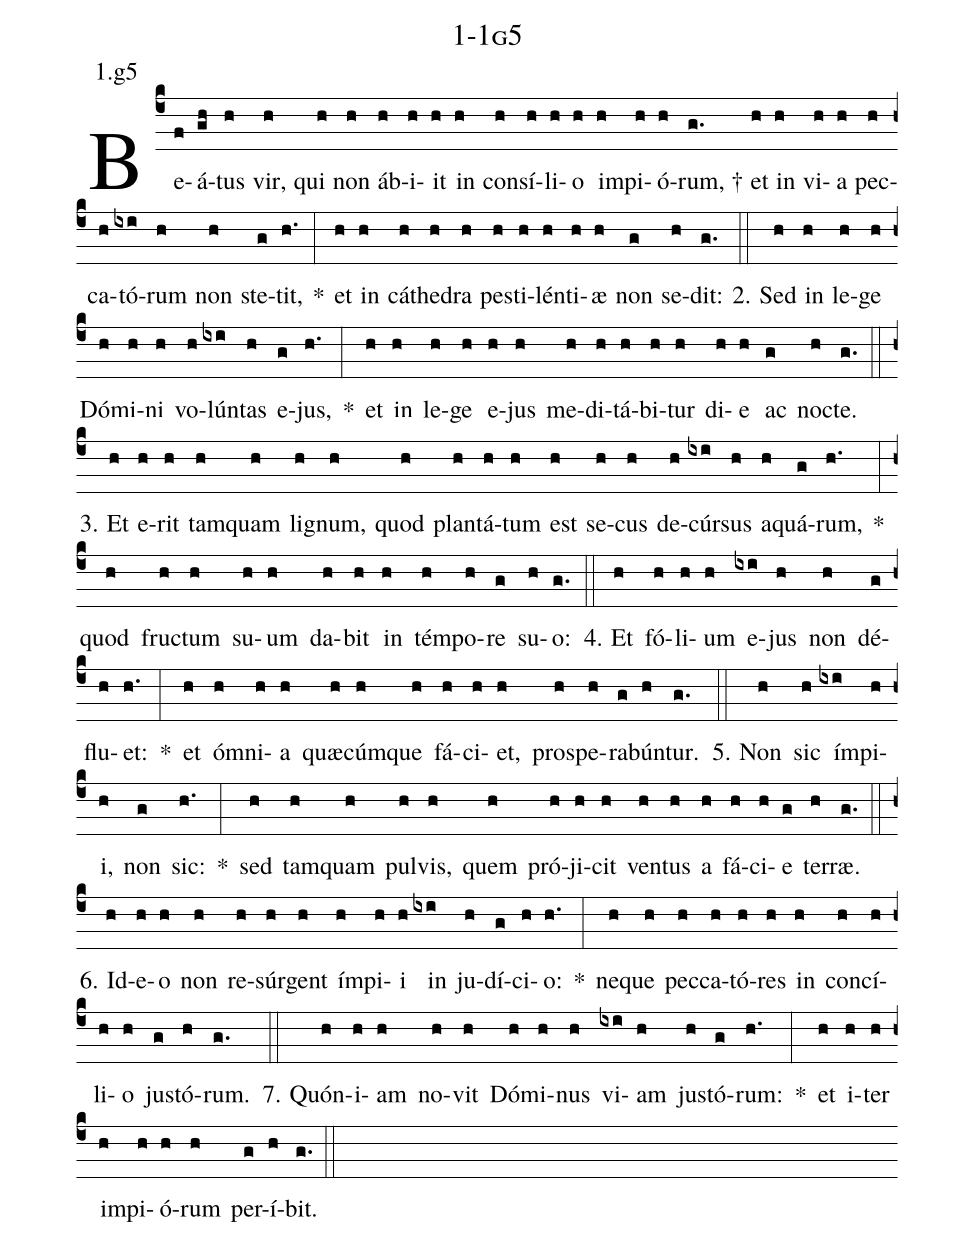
name: 1-1g5;
annotation: 1.g5;
%%
(c4)Be(f)á(gh)tus(h) vir,(h) qui(h) non(h) áb(h)i(h)it(h) in(h) con(h)sí(h)li(h)o(h) im(h)pi(h)ó(h)rum, †(g.) et(h) in(h) vi(h)a(h) pec(h)ca(h)tó(ixi)rum(h) non(h) ste(g)tit,(h.) *(:) et(h) in(h) cá(h)the(h)dra(h) pes(h)ti(h)lén(h)ti(h)æ(h) non(g) se(h)dit:(g.) (::)
2. Sed(h) in(h) le(h)ge(h) Dó(h)mi(h)ni(h) vo(h)lún(ixi)tas(h) e(g)jus,(h.) *(:) et(h) in(h) le(h)ge(h) e(h)jus(h) me(h)di(h)tá(h)bi(h)tur(h) di(h)e(h) ac(g) noc(h)te.(g.) (::)
3. Et(h) e(h)rit(h) tam(h)quam(h) li(h)gnum,(h) quod(h) plan(h)tá(h)tum(h) est(h) se(h)cus(h) de(h)cúr(ixi)sus(h) a(h)quá(g)rum,(h.) *(:) quod(h) fruc(h)tum(h) su(h)um(h) da(h)bit(h) in(h) tém(h)po(h)re(g) su(h)o:(g.) (::)
4. Et(h) fó(h)li(h)um(h) e(ixi)jus(h) non(h) dé(g)flu(h)et:(h.) *(:) et(h) óm(h)ni(h)a(h) quæ(h)cúm(h)que(h) fá(h)ci(h)et,(h) pro(h)spe(h)ra(g)bún(h)tur.(g.) (::)
5. Non(h) sic(h) ím(ixi)pi(h)i,(h) non(g) sic:(h.) *(:) sed(h) tam(h)quam(h) pul(h)vis,(h) quem(h) pró(h)ji(h)cit(h) ven(h)tus(h) a(h) fá(h)ci(h)e(g) ter(h)ræ.(g.) (::)
6. Id(h)e(h)o(h) non(h) re(h)súr(h)gent(h) ím(h)pi(h)i(h) in(ixi) ju(h)dí(g)ci(h)o:(h.) *(:) ne(h)que(h) pec(h)ca(h)tó(h)res(h) in(h) con(h)cí(h)li(h)o(h) jus(g)tó(h)rum.(g.) (::)
7. Quón(h)i(h)am(h) no(h)vit(h) Dó(h)mi(h)nus(h) vi(ixi)am(h) jus(h)tó(g)rum:(h.) *(:) et(h) i(h)ter(h) im(h)pi(h)ó(h)rum(h) per(g)í(h)bit.(g.) (::)
